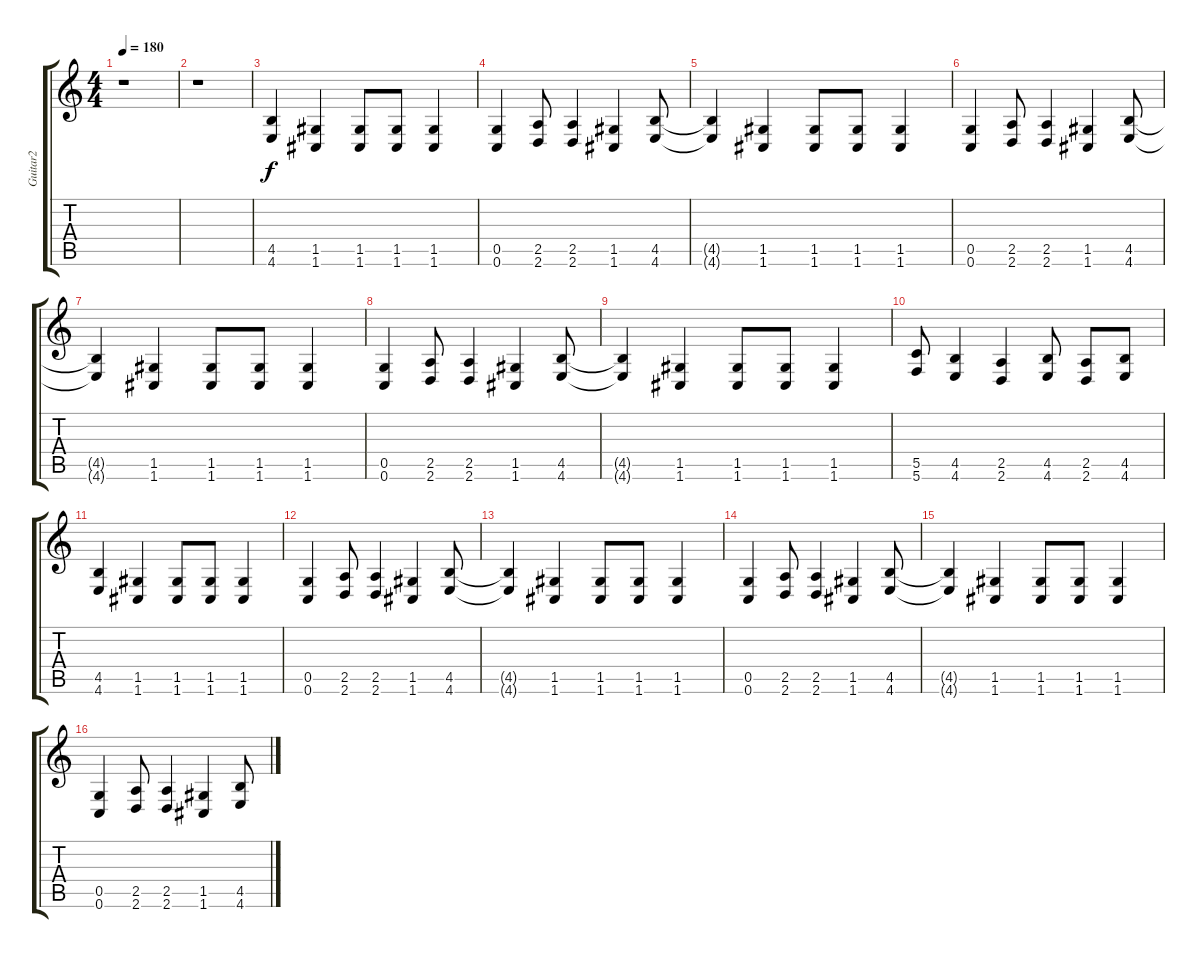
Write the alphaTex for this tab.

\track ("Guitar2" "Guitar2") {instrument distortionguitar}
\staff {score tabs}
\tuning (D4 A3 F3 C3 G2 C2) {hide}
\ts (4 4)
\tempo 180
\clef g2
\ks c
r.1{dy f instrument distortionguitar} |
r.1 |
(4.5 4.6).4 (1.5 1.6).4 (1.5 1.6).8 (1.5 1.6).8 (1.5 1.6).4 |
(0.5 0.6).4 (2.5 2.6).8 (2.5 2.6).4 (1.5 1.6).4 (4.5 4.6).8 |
(4.5{t} 4.6{t}).4 (1.5 1.6).4 (1.5 1.6).8 (1.5 1.6).8 (1.5 1.6).4 |
(0.5 0.6).4 (2.5 2.6).8 (2.5 2.6).4 (1.5 1.6).4 (4.5 4.6).8 |
(4.5{t} 4.6{t}).4 (1.5 1.6).4 (1.5 1.6).8 (1.5 1.6).8 (1.5 1.6).4 |
(0.5 0.6).4 (2.5 2.6).8 (2.5 2.6).4 (1.5 1.6).4 (4.5 4.6).8 |
(4.5{t} 4.6{t}).4 (1.5 1.6).4 (1.5 1.6).8 (1.5 1.6).8 (1.5 1.6).4 |
(5.5 5.6).8 (4.5 4.6).4 (2.5 2.6).4 (4.5 4.6).8 (2.5 2.6).8 (4.5 4.6).8 |
(4.5 4.6).4 (1.5 1.6).4 (1.5 1.6).8 (1.5 1.6).8 (1.5 1.6).4 |
(0.5 0.6).4 (2.5 2.6).8 (2.5 2.6).4 (1.5 1.6).4 (4.5 4.6).8 |
(4.5{t} 4.6{t}).4 (1.5 1.6).4 (1.5 1.6).8 (1.5 1.6).8 (1.5 1.6).4 |
(0.5 0.6).4 (2.5 2.6).8 (2.5 2.6).4 (1.5 1.6).4 (4.5 4.6).8 |
(4.5{t} 4.6{t}).4 (1.5 1.6).4 (1.5 1.6).8 (1.5 1.6).8 (1.5 1.6).4 |
(0.5 0.6).4 (2.5 2.6).8 (2.5 2.6).4 (1.5 1.6).4 (4.5 4.6).8
